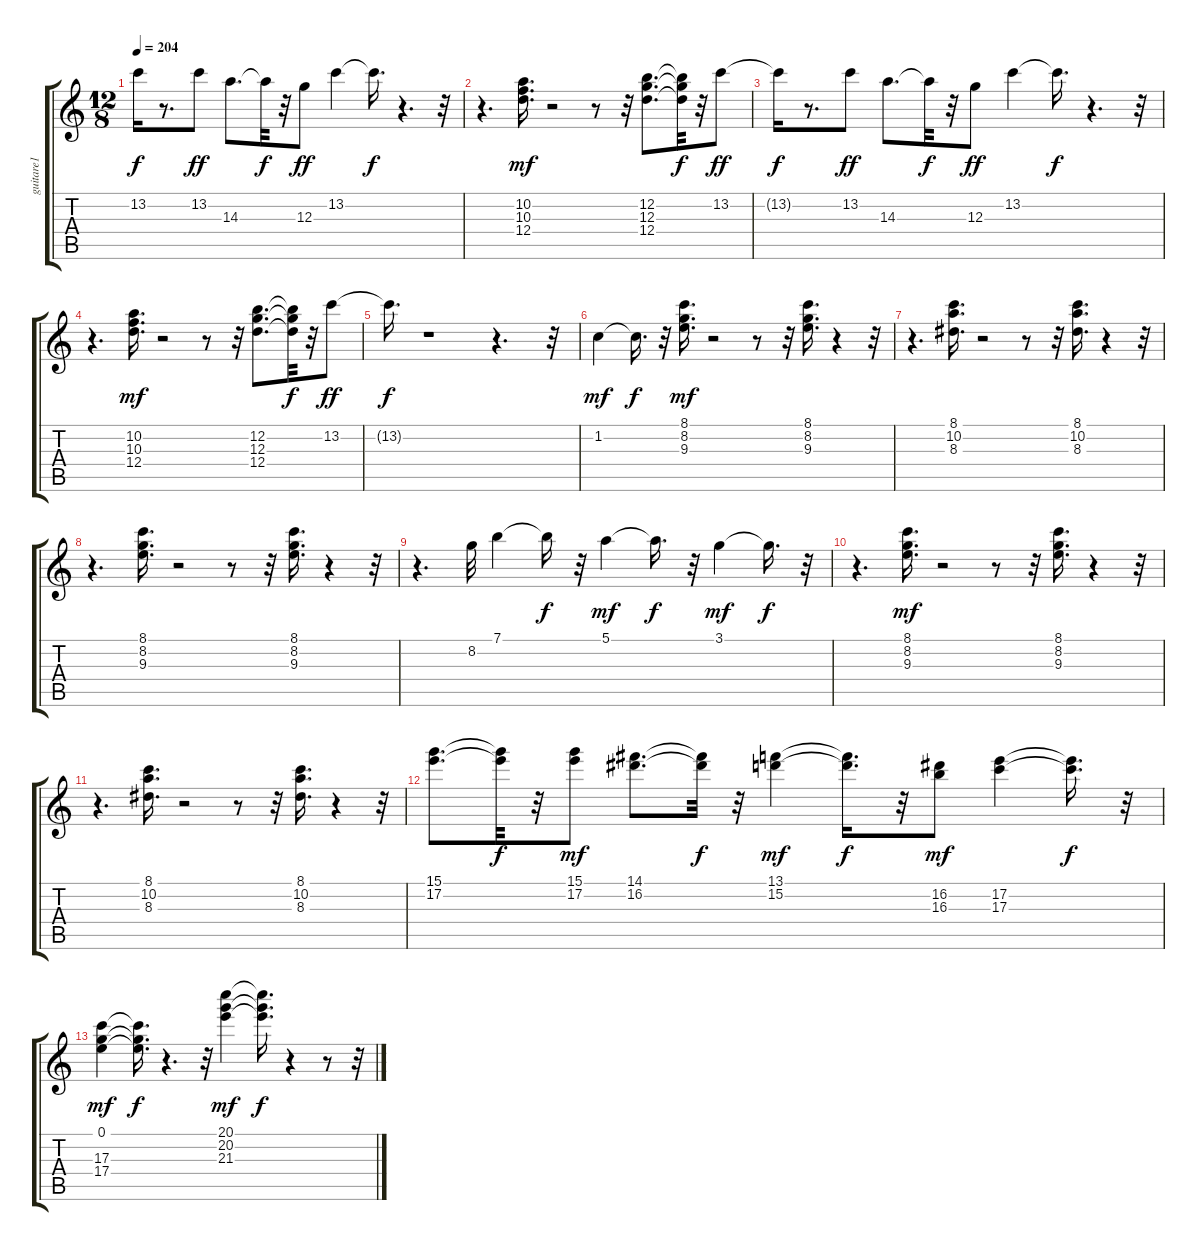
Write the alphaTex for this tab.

\track ("guitare1" "guitare1") {instrument electricguitarclean}
\staff {score tabs}
\tuning (E4 B3 G3 D3 A2 E2) {hide}
\ts (12 8)
\tempo 204
\clef g2
\ks c
13.2{t}.16{dy f} r.8{d} 13.2.8{dy ff} 14.3.8{d} 14.3{t}.32{dy f} r.32 12.3.8{dy ff} 13.2.4 13.2{t}.16{d dy f} r.4{d} r.32 |
r.4{d} (10.2 10.3 12.4).16{d dy mf} r.2 r.8 r.32 (12.2 12.3 12.4).8{d} (12.2{t} 12.3{t} 12.4{t}).32{dy f} r.32 13.2.8{dy ff} |
13.2{t}.16{dy f} r.8{d} 13.2.8{dy ff} 14.3.8{d} 14.3{t}.32{dy f} r.32 12.3.8{dy ff} 13.2.4 13.2{t}.16{d dy f} r.4{d} r.32 |
r.4{d} (10.2 10.3 12.4).16{d dy mf} r.2 r.8 r.32 (12.2 12.3 12.4).8{d} (12.2{t} 12.3{t} 12.4{t}).32{dy f} r.32 13.2.8{dy ff} |
13.2{t}.16{d dy f} r.1 r.4{d} r.32 |
1.2.4{dy mf} 1.2{t}.16{d dy f} r.32 (8.1 8.2 9.3).16{d dy mf} r.2 r.8 r.32 (8.1 8.2 9.3).16{d} r.4 r.32 |
r.4{d} (8.1 10.2 8.3).16{d} r.2 r.8 r.32 (8.1 10.2 8.3).16{d} r.4 r.32 |
r.4{d} (8.1 8.2 9.3).16{d} r.2 r.8 r.32 (8.1 8.2 9.3).16{d} r.4 r.32 |
r.4{d} 8.2.32 7.1.4 7.1{t}.16{dy f} r.32 5.1.4{dy mf} 5.1{t}.16{d dy f} r.32 3.1.4{dy mf} 3.1{t}.16{d dy f} r.32 |
r.4{d} (8.1 8.2 9.3).16{d dy mf} r.2 r.8 r.32 (8.1 8.2 9.3).16{d} r.4 r.32 |
r.4{d} (8.1 10.2 8.3).16{d} r.2 r.8 r.32 (8.1 10.2 8.3).16{d} r.4 r.32 |
(15.1 17.2).8{d} (15.1{t} 17.2{t}).32{dy f} r.32 (15.1 17.2).8{dy mf} (14.1 16.2).8{d} (14.1{t} 16.2{t}).32{dy f} r.32 (13.1 15.2).4{dy mf} (13.1{t} 15.2{t}).16{d dy f} r.32 (16.2 16.3).8{dy mf} (17.2 17.3).4 (17.2{t} 17.3{t}).16{d dy f} r.32 |
(0.1 17.3 17.4).4{dy mf} (0.1{t} 17.3{t} 17.4{t}).16{d dy f} r.4{d} r.32 (20.1 20.2 21.3).4{dy mf} (20.1{t} 20.2{t} 21.3{t}).16{d dy f} r.4 r.8 r.32
